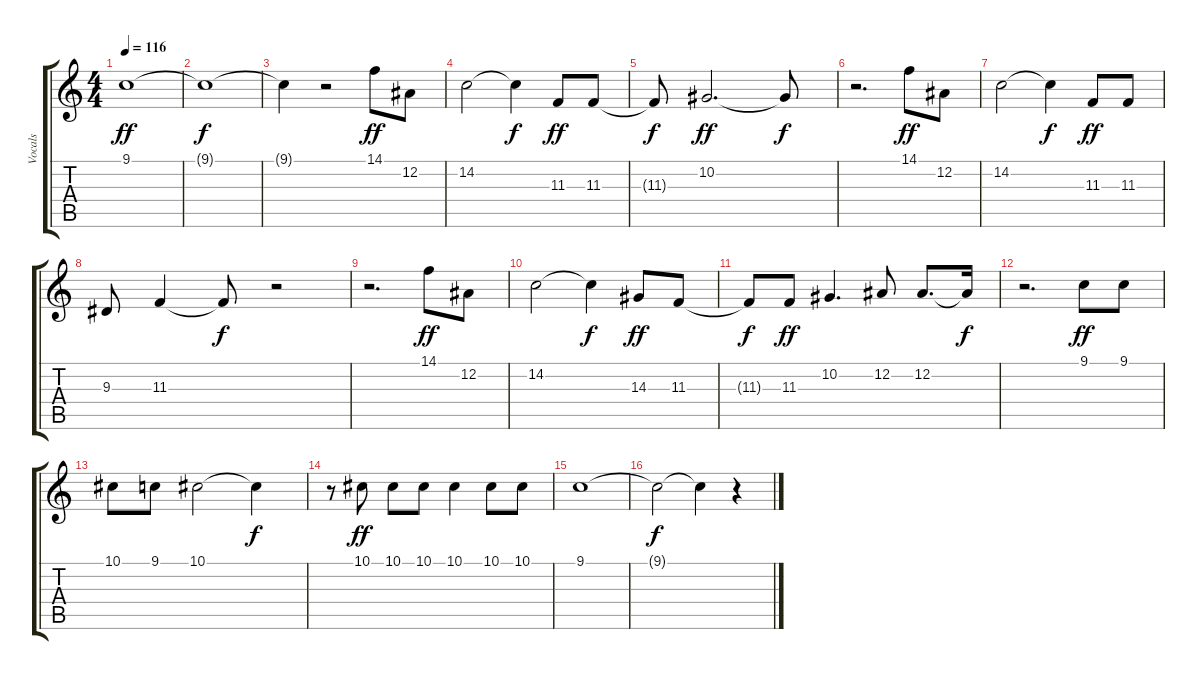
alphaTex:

\track ("Vocals" "Vocals") {instrument choiraahs}
\staff {score tabs}
\tuning (Eb4 Bb3 Gb3 Db3 Ab2 Eb2) {hide}
\ts (4 4)
\tempo 116
\clef g2
\ks c
9.1.1{dy ff} |
9.1{t}.1{dy f} |
9.1{t}.4 r.2 14.1.8{dy ff} 12.2.8 |
14.2.2 14.2{t}.4{dy f} 11.3.8{dy ff} 11.3.8 |
11.3{t}.8{dy f} 10.2.2{d dy ff} 10.2{t}.8{dy f} |
r.2{d} 14.1.8{dy ff} 12.2.8 |
14.2.2 14.2{t}.4{dy f} 11.3.8{dy ff} 11.3.8 |
9.3.8 11.3.4 11.3{t}.8{dy f} r.2 |
r.2{d} 14.1.8{dy ff} 12.2.8 |
14.2.2 14.2{t}.4{dy f} 14.3.8{dy ff} 11.3.8 |
11.3{t}.8{dy f} 11.3.8{dy ff} 10.2.4{d} 12.2.8 12.2.8{d} 12.2{t}.16{dy f} |
r.2{d} 9.1.8{dy ff} 9.1.8 |
10.1.8 9.1.8 10.1.2 10.1{t}.4{dy f} |
r.8 10.1.8{dy ff} 10.1.8 10.1.8 10.1.4 10.1.8 10.1.8 |
9.1.1 |
9.1{t}.2{dy f} 9.1{t}.4 r.4
